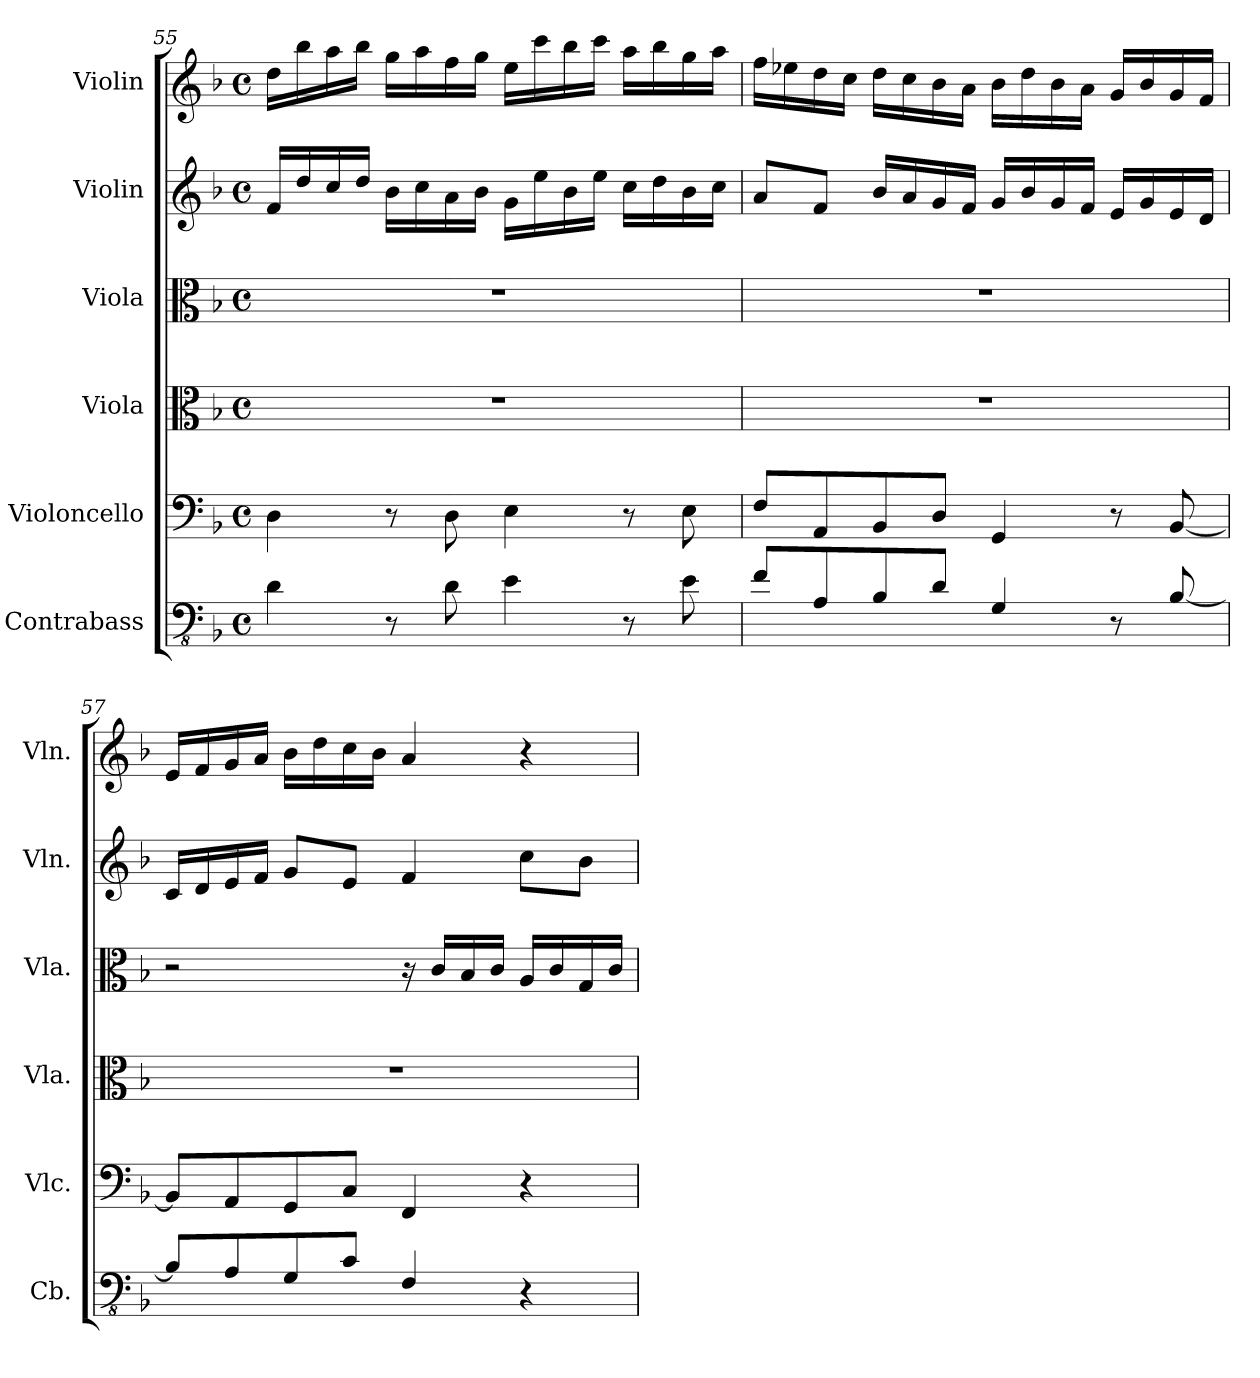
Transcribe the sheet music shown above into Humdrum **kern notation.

**kern	**kern	**kern	**kern	**kern	**kern
*part6	*part5	*part4	*part3	*part2	*part1
*staff6	*staff5	*staff4	*staff3	*staff2	*staff1
*I"Contrabass	*I"Violoncello	*I"Viola	*I"Viola	*I"Violin	*I"Violin
*I'Cb.	*I'Vlc.	*I'Vla.	*I'Vla.	*I'Vln.	*I'Vln.
!!LO:PB:g=z
*clefFv4	*clefF4	*clefC3	*clefC3	*clefG2	*clefG2
*ITrd7c12	*	*	*	*	*
*k[b-]	*k[b-]	*k[b-]	*k[b-]	*k[b-]	*k[b-]
*M4/4	*M4/4	*M4/4	*M4/4	*M4/4	*M4/4
*met(c)	*met(c)	*met(c)	*met(c)	*met(c)	*met(c)
=55	=55	=55	=55	=55	=55
4DD\	4D\	1r	1r	16f/LL	16dd\LL
.	.	.	.	16dd/	16bb-\
.	.	.	.	16cc/	16aa\
.	.	.	.	16dd/JJ	16bb-\JJ
8r	8r	.	.	16b-\LL	16gg\LL
.	.	.	.	16cc\	16aa\
8DD\	8D\	.	.	16a\	16ff\
.	.	.	.	16b-\JJ	16gg\JJ
4EE\	4E\	.	.	16g\LL	16ee\LL
.	.	.	.	16ee\	16ccc\
.	.	.	.	16b-\	16bb-\
.	.	.	.	16ee\JJ	16ccc\JJ
8r	8r	.	.	16cc\LL	16aa\LL
.	.	.	.	16dd\	16bb-\
8EE\	8E\	.	.	16b-\	16gg\
.	.	.	.	16cc\JJ	16aa\JJ
=56	=56	=56	=56	=56	=56
8FF/L	8F/L	1r	1r	8a/L	16ff\LL
.	.	.	.	.	16ee-X\
8AAA/	8AA/	.	.	8f/J	16dd\
.	.	.	.	.	16cc\JJ
8BBB-/	8BB-/	.	.	16b-/LL	16dd\LL
.	.	.	.	16a/	16cc\
8DD/J	8D/J	.	.	16g/	16b-\
.	.	.	.	16f/JJ	16a\JJ
4GGG/	4GG/	.	.	16g/LL	16b-\LL
.	.	.	.	16b-/	16dd\
.	.	.	.	16g/	16b-\
.	.	.	.	16f/JJ	16a\JJ
8r	8r	.	.	16e/LL	16g/LL
.	.	.	.	16g/	16b-/
[8BBB-/	[8BB-/	.	.	16e/	16g/
.	.	.	.	16d/JJ	16f/JJ
!!LO:LB:g=z
=57	=57	=57	=57	=57	=57
8BBB-/L]	8BB-/L]	1r	2r	16c/LL	16e/LL
.	.	.	.	16d/	16f/
8AAA/	8AA/	.	.	16e/	16g/
.	.	.	.	16f/JJ	16a/JJ
8GGG/	8GG/	.	.	8g/L	16b-\LL
.	.	.	.	.	16dd\
8CC/J	8C/J	.	.	8e/J	16cc\
.	.	.	.	.	16b-\JJ
4FFF/	4FF/	.	16r	4f/	4a/
.	.	.	16c/LL	.	.
.	.	.	16B-/	.	.
.	.	.	16c/JJ	.	.
4r	4r	.	16A/LL	8cc\L	4r
.	.	.	16c/	.	.
.	.	.	16G/	8b-\J	.
.	.	.	16c/JJ	.	.
=	=	=	=	=	=
*-	*-	*-	*-	*-	*-
